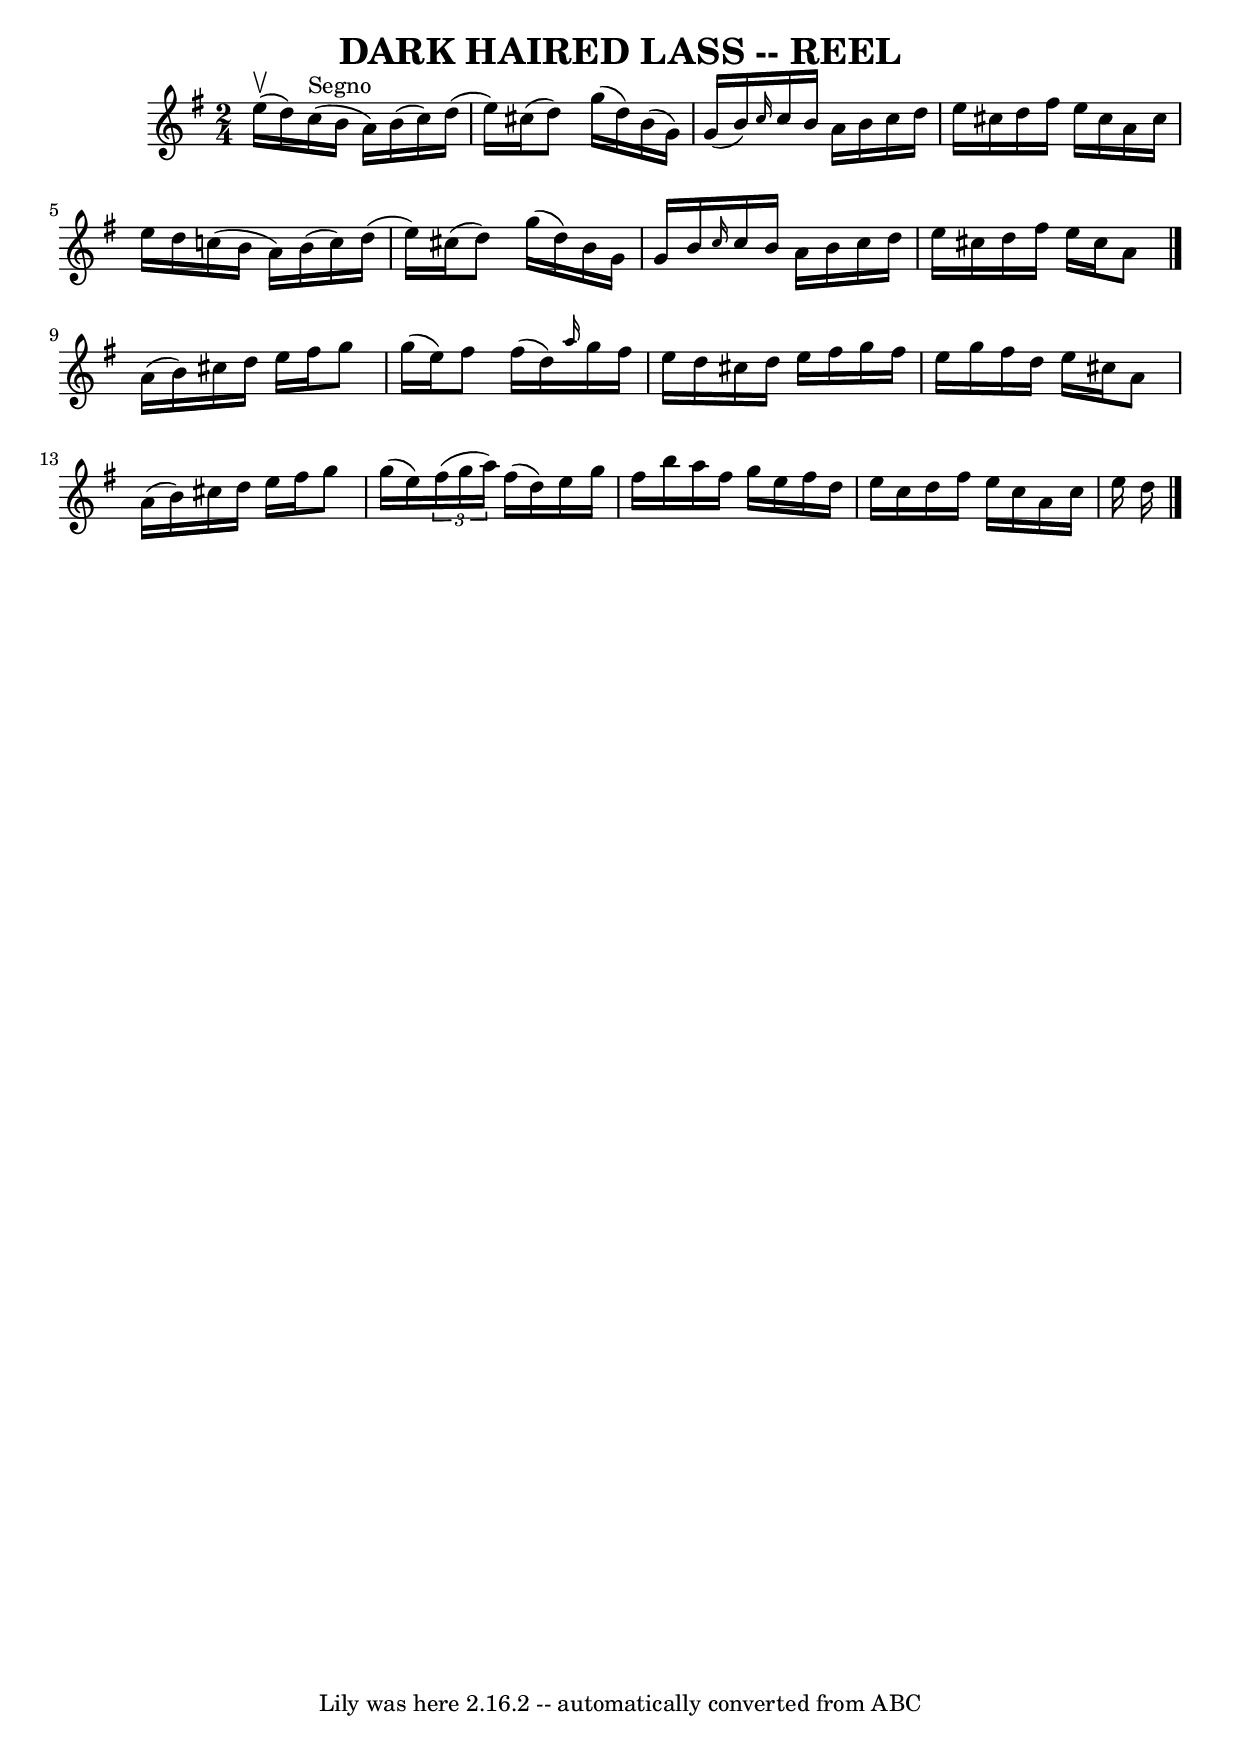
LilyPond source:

\version "2.7.40"
\include "Mammoth.ily"
\header {
	%% book = "Ryan's Mammoth Collection of Fiddle Tunes"
	crossRefNumber = "1"
	footnotes = ""
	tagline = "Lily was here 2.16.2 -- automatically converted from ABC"
	title = "DARK HAIRED LASS -- REEL"
}
voicedefault =  {


\time 2/4 
\key a \dorian e''16 (^\upbow d''16)         |
   
c''16^"Segno"(b'16 a'16) b'16 (c''16) d''16 (e''16)   
cis''16 (|
 d''8) g''16 (d''16) b'16 (g'16)   
g'16 (b'16)   |
 \grace { c''16  } c''16 b'16 a'16    
b'16 c''16 d''16 e''16 cis''16    |
 d''16 fis''16    
e''16 cis''16 a'16 cis''16 e''16 d''16    |
     |
  
 c''!16 (b'16 a'16) b'16 (c''16) d''16 (e''16)   
cis''16 (|
 d''8) g''16 (d''16) b'16 g'16 g'16    
b'16    |
 \grace { c''16  } c''16 b'16 a'16 b'16 c''16  
 d''16 e''16 cis''16    |
 d''16 fis''16 e''16 cis''16  
 a'8    \bar "|." a'16 (b'16)       |
 cis''16 d''16    
e''16 fis''16 g''8 g''16 (e''16)   |
 fis''8 fis''16 
(d''16) \grace { a''16  } g''16 fis''16 e''16 d''16    
|
 cis''16 d''16 e''16 fis''16 g''16 fis''16 e''16    
g''16    |
 fis''16 d''16 e''16 cis''16 a'8 a'16 (
b'16)   |
     |
 cis''16 d''16 e''16 fis''16 g''8 
 g''16 (e''16)   |
   \times 2/3 { fis''16 (g''16 a''16  
-) } fis''16 (d''16) e''16 g''16 fis''16 b''16    |
   
a''16 fis''16 g''16 e''16 fis''16 d''16 e''16 c''16    
|
 d''16 fis''16 e''16 c''16 a'16 c''16 e''16    
d''16    <<   \bar "|."  >>   
}

\score{
    <<

	\context Staff="default"
	{
	    \voicedefault 
	}

    >>
	\layout {
	}
	\midi {}
}
